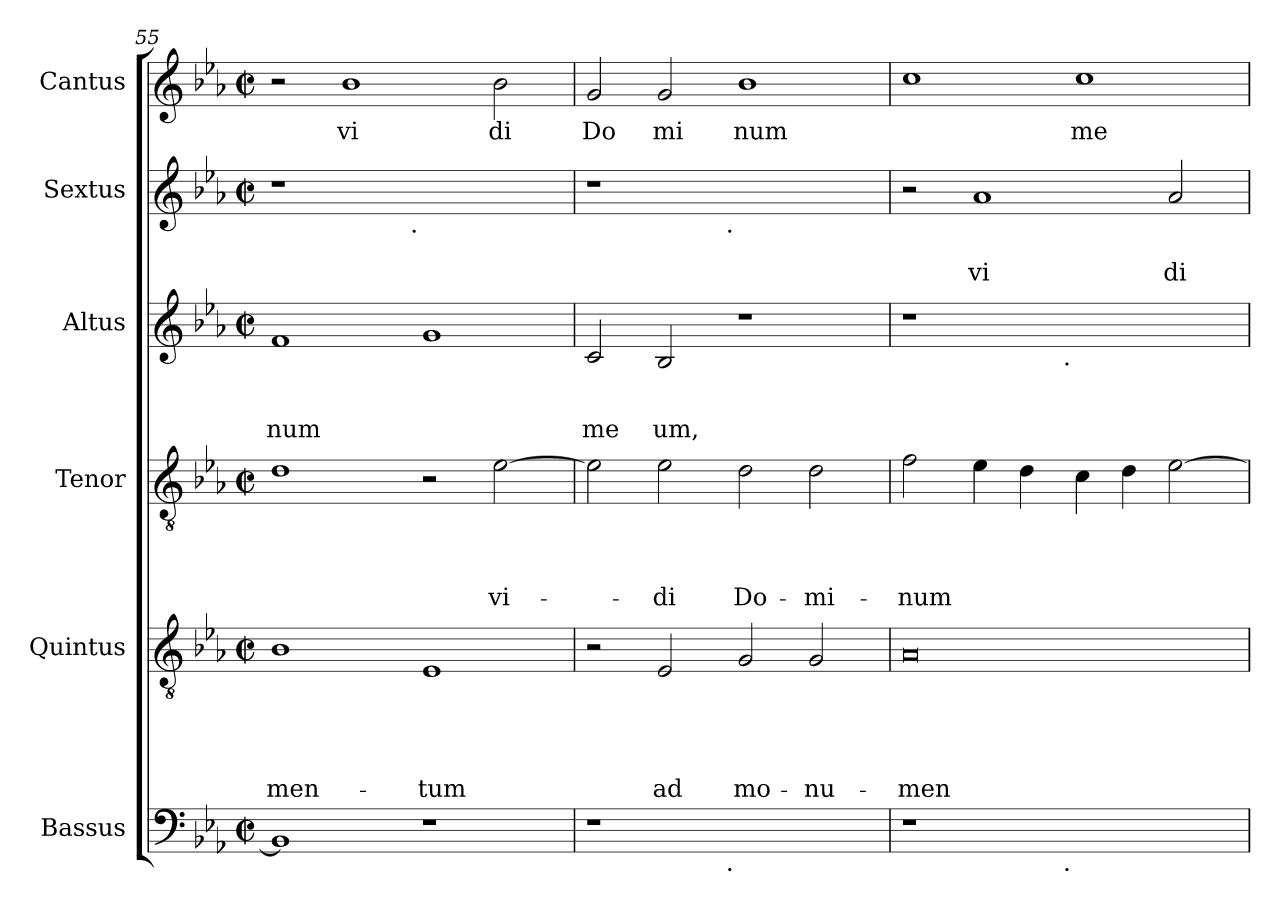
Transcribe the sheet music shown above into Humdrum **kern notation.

**kern	**text	**kern	**text	**text	**text	**text	**text	**kern	**text	**text	**text	**text	**kern	**text	**text	**text	**kern	**text	**text	**kern	**text
*part6	*part6	*part5	*part5	*part5	*part5	*part5	*part5	*part4	*part4	*part4	*part4	*part4	*part3	*part3	*part3	*part3	*part2	*part2	*part2	*part1	*part1
*staff6	*staff6	*staff5	*staff5	*staff5	*staff5	*staff5	*staff5	*staff4	*staff4	*staff4	*staff4	*staff4	*staff3	*staff3	*staff3	*staff3	*staff2	*staff2	*staff2	*staff1	*staff1
*I"Bassus	*	*I"Quintus	*	*	*	*	*	*I"Tenor	*	*	*	*	*I"Altus	*	*	*	*I"Sextus	*	*	*I"Cantus	*
*clefF4	*	*clefGv2	*	*	*	*	*	*clefGv2	*	*	*	*	*clefG2	*	*	*	*clefG2	*	*	*clefG2	*
*k[b-e-a-]	*	*k[b-e-a-]	*	*	*	*	*	*k[b-e-a-]	*	*	*	*	*k[b-e-a-]	*	*	*	*k[b-e-a-]	*	*	*k[b-e-a-]	*
*E-:	*	*E-:	*	*	*	*	*	*E-:	*	*	*	*	*E-:	*	*	*	*E-:	*	*	*E-:	*
*M2/2	*	*M2/2	*	*	*	*	*	*M2/2	*	*	*	*	*M2/2	*	*	*	*M2/2	*	*	*M2/2	*
*met(c|)	*	*met(c|)	*	*	*	*	*	*met(c|)	*	*	*	*	*met(c|)	*	*	*	*met(c|)	*	*	*met(c|)	*
=55	=55	=55	=55	=55	=55	=55	=55	=55	=55	=55	=55	=55	=55	=55	=55	=55	=55	=55	=55	=55	=55
!	!	!	!	!	!	!	!LO:LY:b	!	!	!	!	!	!	!	!	!LO:LY:b	!	!	!	!	!
*	*	*	*	*	*	*	*	*	*	*	*	*	*	*	*	*	*^	*	*	*	*
1BB-]	.	1B-	.	.	.	.	-men-	1d	.	.	.	.	1f	.	.	num	1r	2ryy	.	.	2r	.
!	!	!	!	!	!	!	!	!	!	!	!	!	!	!	!	!	!	!	!	!	!	!LO:LY:b
.	.	.	.	.	.	.	.	.	.	.	.	.	.	.	.	.	.	4...ryy	.	.	1b-	vi
!	!	!	!	!	!	!	!	!	!	!	!	!	!	!	!	!	!	!LO:TX:b:t=.	!	!	!	!
.	.	.	.	.	.	.	.	.	.	.	.	.	.	.	.	.	.	1ryy	.	.	.	.
!	!	!	!	!	!	!	!LO:LY:b	!	!	!	!	!	!	!	!	!	!	!	!	!	!	!
1r	.	1E-	.	.	.	.	-tum	2r	.	.	.	.	1g	.	.	.	1ryy	.	.	.	.	.
!	!	!	!	!	!	!	!	!	!	!	!	!LO:LY:b	!	!	!	!	!	!	!	!	!	!LO:LY:b
.	.	.	.	.	.	.	.	[>2e-\	.	.	.	vi-	.	.	.	.	.	.	.	.	2b-\	di
.	.	.	.	.	.	.	.	.	.	.	.	.	.	.	.	.	.	32ryy	.	.	.	.
=56	=56	=56	=56	=56	=56	=56	=56	=56	=56	=56	=56	=56	=56	=56	=56	=56	=56	=56	=56	=56	=56	=56
!	!	!	!	!	!	!	!	!	!	!	!	!	!	!	!	!LO:LY:b	!	!	!	!	!	!LO:LY:b
*^	*	*	*	*	*	*	*	*	*	*	*	*	*	*	*	*	*	*	*	*	*	*
1r	2ryy	.	2r	.	.	.	.	.	2e-\]	.	.	.	.	2c/	.	.	me	1r	2ryy	.	.	2g/	Do
!	!	!	!	!	!	!	!	!LO:LY:b	!	!	!	!	!LO:LY:b	!	!	!	!LO:LY:b	!	!	!	!	!	!LO:LY:b
.	4...ryy	.	2E-/	.	.	.	.	ad	2e-\	.	.	.	-di	2B-/	.	.	um,	.	4...ryy	.	.	2g/	mi
!	!	!	!	!	!	!	!	!	!	!	!	!	!	!	!	!	!	!	!LO:TX:b:t=.	!	!	!	!
!	!LO:TX:b:t=.	!	!	!	!	!	!	!	!	!	!	!	!	!	!	!	!	!	!	!	!	!	!
.	1ryy	.	.	.	.	.	.	.	.	.	.	.	.	.	.	.	.	.	1ryy	.	.	.	.
!	!	!	!	!	!	!	!	!LO:LY:b	!	!	!	!	!LO:LY:b	!	!	!	!	!	!	!	!	!	!LO:LY:b
1ryy	.	.	2G/	.	.	.	.	mo-	2d\	.	.	.	Do-	1r	.	.	.	1ryy	.	.	.	1b-	num
!	!	!	!	!	!	!	!	!LO:LY:b	!	!	!	!	!LO:LY:b	!	!	!	!	!	!	!	!	!	!
.	.	.	2G/	.	.	.	.	-nu-	2d\	.	.	.	-mi-	.	.	.	.	.	.	.	.	.	.
.	32ryy	.	.	.	.	.	.	.	.	.	.	.	.	.	.	.	.	.	32ryy	.	.	.	.
=57	=57	=57	=57	=57	=57	=57	=57	=57	=57	=57	=57	=57	=57	=57	=57	=57	=57	=57	=57	=57	=57	=57	=57
!	!	!	!	!	!	!	!	!LO:LY:b	!	!	!	!	!LO:LY:b	!	!	!	!	!	!	!	!	!	!
*	*	*	*	*	*	*	*	*	*	*	*	*	*	*^	*	*	*	*v	*v	*	*	*	*
1r	2ryy	.	0A-	.	.	.	.	-men-	2f\	.	.	.	-num	1r	2ryy	.	.	.	2r	.	.	1cc	.
!	!	!	!	!	!	!	!	!	!	!	!	!	!	!	!	!	!	!	!	!	!LO:LY:b	!	!
.	4...ryy	.	.	.	.	.	.	.	4e-\	.	.	.	.	.	4...ryy	.	.	.	1a-	.	vi	.	.
.	.	.	.	.	.	.	.	.	4d\	.	.	.	.	.	.	.	.	.	.	.	.	.	.
!	!	!	!	!	!	!	!	!	!	!	!	!	!	!	!LO:TX:b:t=.	!	!	!	!	!	!	!	!
!	!LO:TX:b:t=.	!	!	!	!	!	!	!	!	!	!	!	!	!	!	!	!	!	!	!	!	!	!
.	1ryy	.	.	.	.	.	.	.	.	.	.	.	.	.	1ryy	.	.	.	.	.	.	.	.
!	!	!	!	!	!	!	!	!	!	!	!	!	!	!	!	!	!	!	!	!	!	!	!LO:LY:b
1ryy	.	.	.	.	.	.	.	.	4c\	.	.	.	.	1ryy	.	.	.	.	.	.	.	1cc	me
.	.	.	.	.	.	.	.	.	4d\	.	.	.	.	.	.	.	.	.	.	.	.	.	.
!	!	!	!	!	!	!	!	!	!	!	!	!	!	!	!	!	!	!	!	!	!LO:LY:b	!	!
.	.	.	.	.	.	.	.	.	[<2e-\	.	.	.	.	.	.	.	.	.	2a-/	.	di	.	.
.	32ryy	.	.	.	.	.	.	.	.	.	.	.	.	.	32ryy	.	.	.	.	.	.	.	.
*v	*v	*	*	*	*	*	*	*	*	*	*	*	*	*v	*v	*	*	*	*	*	*	*	*
=	=	=	=	=	=	=	=	=	=	=	=	=	=	=	=	=	=	=	=	=	=
*-	*-	*-	*-	*-	*-	*-	*-	*-	*-	*-	*-	*-	*-	*-	*-	*-	*-	*-	*-	*-	*-
